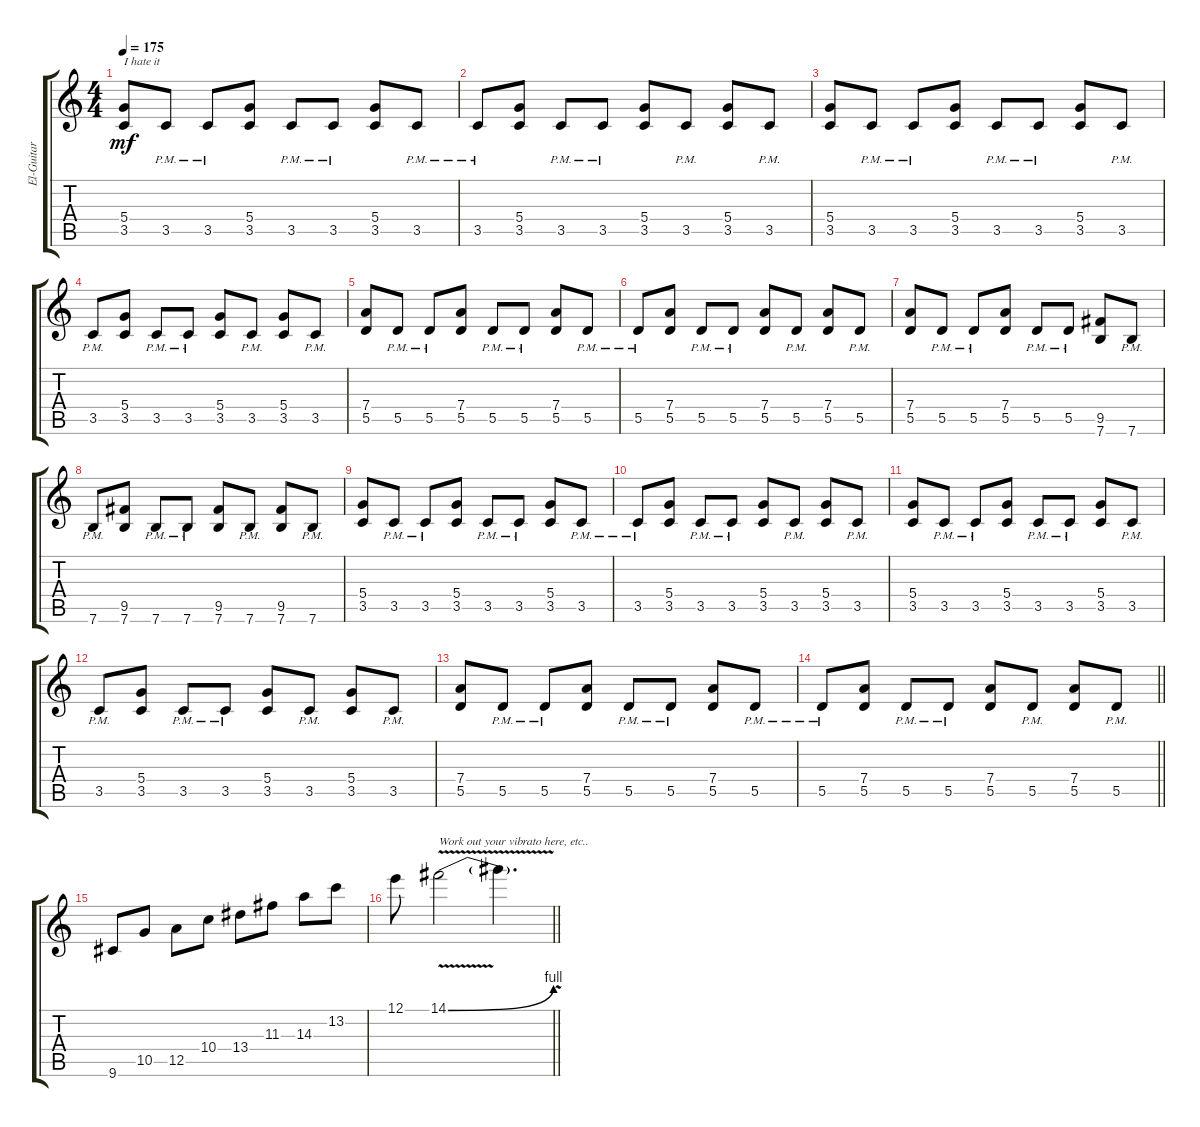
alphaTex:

\track ("El-Guitar" "El-Guitar") {instrument acousticguitarsteel}
\staff {score tabs}
\tuning (E4 B3 G3 D3 A2 E2) {hide}
\ts (4 4)
\tempo 175
\clef g2
\ks c
(5.4 3.5).8{txt "I hate it" dy mf} 3.5{pm}.8 3.5{pm}.8 (5.4 3.5).8 3.5{pm}.8 3.5{pm}.8 (5.4 3.5).8 3.5{pm}.8 |
3.5{pm}.8 (5.4 3.5).8 3.5{pm}.8 3.5{pm}.8 (5.4 3.5).8 3.5{pm}.8 (5.4 3.5).8 3.5{pm}.8 |
(5.4 3.5).8 3.5{pm}.8 3.5{pm}.8 (5.4 3.5).8 3.5{pm}.8 3.5{pm}.8 (5.4 3.5).8 3.5{pm}.8 |
3.5{pm}.8 (5.4 3.5).8 3.5{pm}.8 3.5{pm}.8 (5.4 3.5).8 3.5{pm}.8 (5.4 3.5).8 3.5{pm}.8 |
(7.4 5.5).8 5.5{pm}.8 5.5{pm}.8 (7.4 5.5).8 5.5{pm}.8 5.5{pm}.8 (7.4 5.5).8 5.5{pm}.8 |
5.5{pm}.8 (7.4 5.5).8 5.5{pm}.8 5.5{pm}.8 (7.4 5.5).8 5.5{pm}.8 (7.4 5.5).8 5.5{pm}.8 |
(7.4 5.5).8 5.5{pm}.8 5.5{pm}.8 (7.4 5.5).8 5.5{pm}.8 5.5{pm}.8 (9.5 7.6).8 7.6{pm}.8 |
7.6{pm}.8 (9.5 7.6).8 7.6{pm}.8 7.6{pm}.8 (9.5 7.6).8 7.6{pm}.8 (9.5 7.6).8 7.6{pm}.8 |
(5.4 3.5).8 3.5{pm}.8 3.5{pm}.8 (5.4 3.5).8 3.5{pm}.8 3.5{pm}.8 (5.4 3.5).8 3.5{pm}.8 |
3.5{pm}.8 (5.4 3.5).8 3.5{pm}.8 3.5{pm}.8 (5.4 3.5).8 3.5{pm}.8 (5.4 3.5).8 3.5{pm}.8 |
(5.4 3.5).8 3.5{pm}.8 3.5{pm}.8 (5.4 3.5).8 3.5{pm}.8 3.5{pm}.8 (5.4 3.5).8 3.5{pm}.8 |
3.5{pm}.8 (5.4 3.5).8 3.5{pm}.8 3.5{pm}.8 (5.4 3.5).8 3.5{pm}.8 (5.4 3.5).8 3.5{pm}.8 |
(7.4 5.5).8 5.5{pm}.8 5.5{pm}.8 (7.4 5.5).8 5.5{pm}.8 5.5{pm}.8 (7.4 5.5).8 5.5{pm}.8 |
\barLineRight lightlight
5.5{pm}.8 (7.4 5.5).8 5.5{pm}.8 5.5{pm}.8 (7.4 5.5).8 5.5{pm}.8 (7.4 5.5).8 5.5{pm}.8 |
9.6.8 10.5.8 12.5.8 10.4.8 13.4.8 11.3.8 14.3.8 13.2.8 |
\barLineRight lightlight
12.1.8 14.1{be (bend 0 0 60 4) v}.2{txt "Work out your vibrato here, etc.."} 14.1{v t}.4{d}
